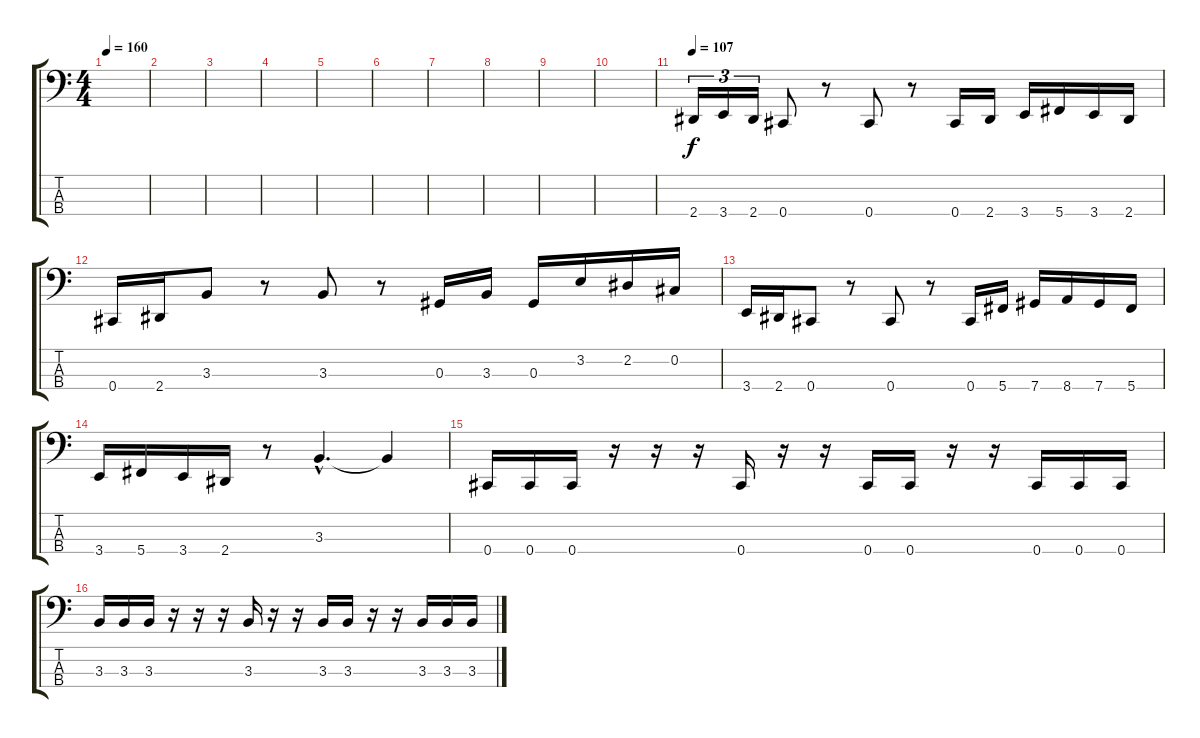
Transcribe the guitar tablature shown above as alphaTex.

\track "" {instrument electricbassfinger}
\staff {score tabs}
\tuning (Gb2 Db2 Ab1 Db1) {hide}
\ts (4 4)
\tempo 160
\clef f4
\ks c
|
|
|
|
|
|
|
|
|
|
\tempo 107
2.4.16{tu (3 2)} 3.4.16{tu (3 2)} 2.4.16{tu (3 2)} 0.4.8 r.8 0.4.8 r.8 0.4.16 2.4.16 3.4.16 5.4.16 3.4.16 2.4.16 |
0.4.16 2.4.16 3.3.8 r.8 3.3.8 r.8 0.3.16 3.3.16 0.3.16 3.2.16 2.2.16 0.2.16 |
3.4.16 2.4.16 0.4.8 r.8 0.4.8 r.8 0.4.16 5.4.16 7.4.16 8.4.16 7.4.16 5.4.16 |
3.4.16 5.4.16 3.4.16 2.4.16 r.8 3.3{hac}.4{d} 3.3{t}.4 |
0.4.16 0.4.16 0.4.16 r.16 r.16 r.16 0.4.16 r.16 r.16 0.4.16 0.4.16 r.16 r.16 0.4.16 0.4.16 0.4.16 |
3.3.16 3.3.16 3.3.16 r.16 r.16 r.16 3.3.16 r.16 r.16 3.3.16 3.3.16 r.16 r.16 3.3.16 3.3.16 3.3.16
